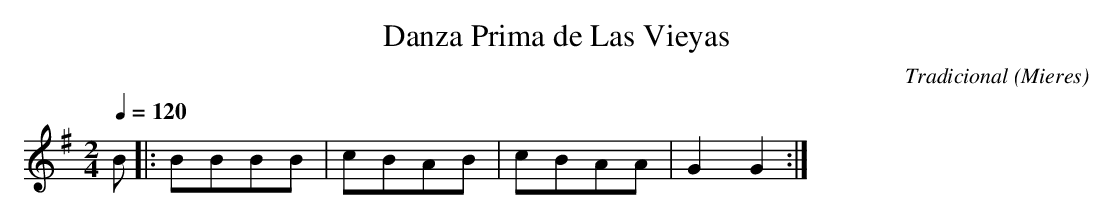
X:1
T:Danza Prima de Las Vieyas
C:Tradicional
O:Mieres
M:2/4
L:1/8
Q:1/4=120
K:G
B|: BBBB|cBAB|cBAA|G2 G2 :|
